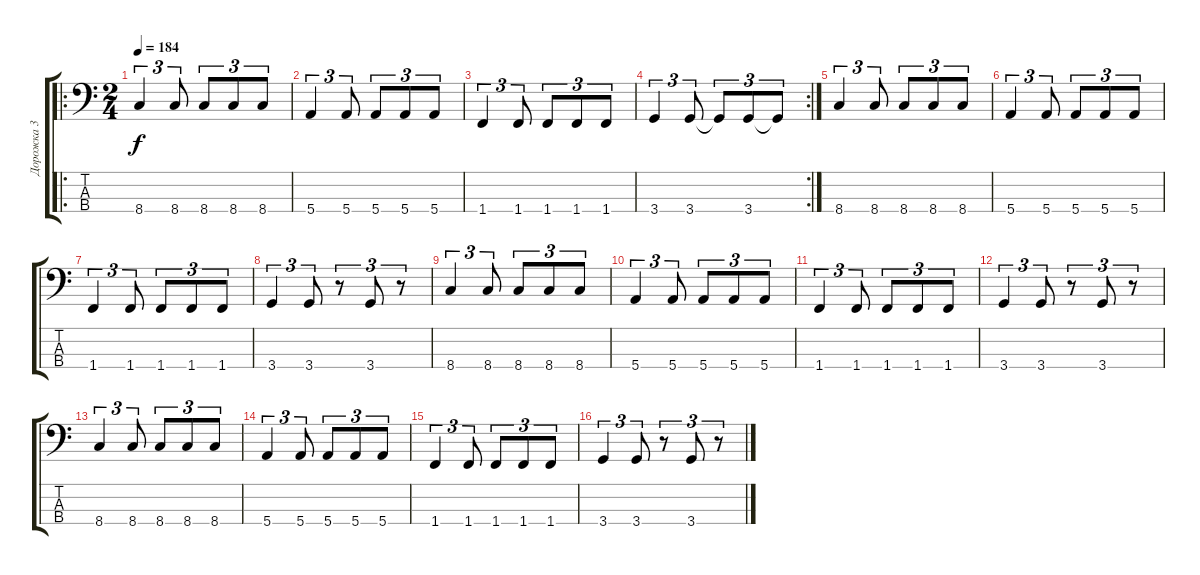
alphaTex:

\track ("Дорожка 3" "Дорожка 3") {instrument electricbasspick}
\staff {score tabs}
\tuning (G2 D2 A1 E1) {hide}
\ro
\ts (2 4)
\tempo 184
\clef f4
\ks c
8.4.4{tu (3 2) dy f instrument electricbasspick} 8.4.8{tu (3 2)} 8.4.8{tu (3 2)} 8.4.8{tu (3 2)} 8.4.8{tu (3 2)} |
5.4.4{tu (3 2)} 5.4.8{tu (3 2)} 5.4.8{tu (3 2)} 5.4.8{tu (3 2)} 5.4.8{tu (3 2)} |
1.4.4{tu (3 2)} 1.4.8{tu (3 2)} 1.4.8{tu (3 2)} 1.4.8{tu (3 2)} 1.4.8{tu (3 2)} |
\rc 2
3.4.4{tu (3 2)} 3.4.8{tu (3 2)} 3.4{t}.8{tu (3 2)} 3.4.8{tu (3 2)} 3.4{t}.8{tu (3 2)} |
8.4.4{tu (3 2) instrument electricbasspick} 8.4.8{tu (3 2)} 8.4.8{tu (3 2)} 8.4.8{tu (3 2)} 8.4.8{tu (3 2)} |
5.4.4{tu (3 2)} 5.4.8{tu (3 2)} 5.4.8{tu (3 2)} 5.4.8{tu (3 2)} 5.4.8{tu (3 2)} |
1.4.4{tu (3 2)} 1.4.8{tu (3 2)} 1.4.8{tu (3 2)} 1.4.8{tu (3 2)} 1.4.8{tu (3 2)} |
3.4.4{tu (3 2)} 3.4.8{tu (3 2)} r.8{tu (3 2)} 3.4.8{tu (3 2)} r.8{tu (3 2)} |
8.4.4{tu (3 2) instrument electricbasspick} 8.4.8{tu (3 2)} 8.4.8{tu (3 2)} 8.4.8{tu (3 2)} 8.4.8{tu (3 2)} |
5.4.4{tu (3 2)} 5.4.8{tu (3 2)} 5.4.8{tu (3 2)} 5.4.8{tu (3 2)} 5.4.8{tu (3 2)} |
1.4.4{tu (3 2)} 1.4.8{tu (3 2)} 1.4.8{tu (3 2)} 1.4.8{tu (3 2)} 1.4.8{tu (3 2)} |
3.4.4{tu (3 2)} 3.4.8{tu (3 2)} r.8{tu (3 2)} 3.4.8{tu (3 2)} r.8{tu (3 2)} |
8.4.4{tu (3 2) instrument electricbasspick} 8.4.8{tu (3 2)} 8.4.8{tu (3 2)} 8.4.8{tu (3 2)} 8.4.8{tu (3 2)} |
5.4.4{tu (3 2)} 5.4.8{tu (3 2)} 5.4.8{tu (3 2)} 5.4.8{tu (3 2)} 5.4.8{tu (3 2)} |
1.4.4{tu (3 2)} 1.4.8{tu (3 2)} 1.4.8{tu (3 2)} 1.4.8{tu (3 2)} 1.4.8{tu (3 2)} |
3.4.4{tu (3 2)} 3.4.8{tu (3 2)} r.8{tu (3 2)} 3.4.8{tu (3 2)} r.8{tu (3 2)}
